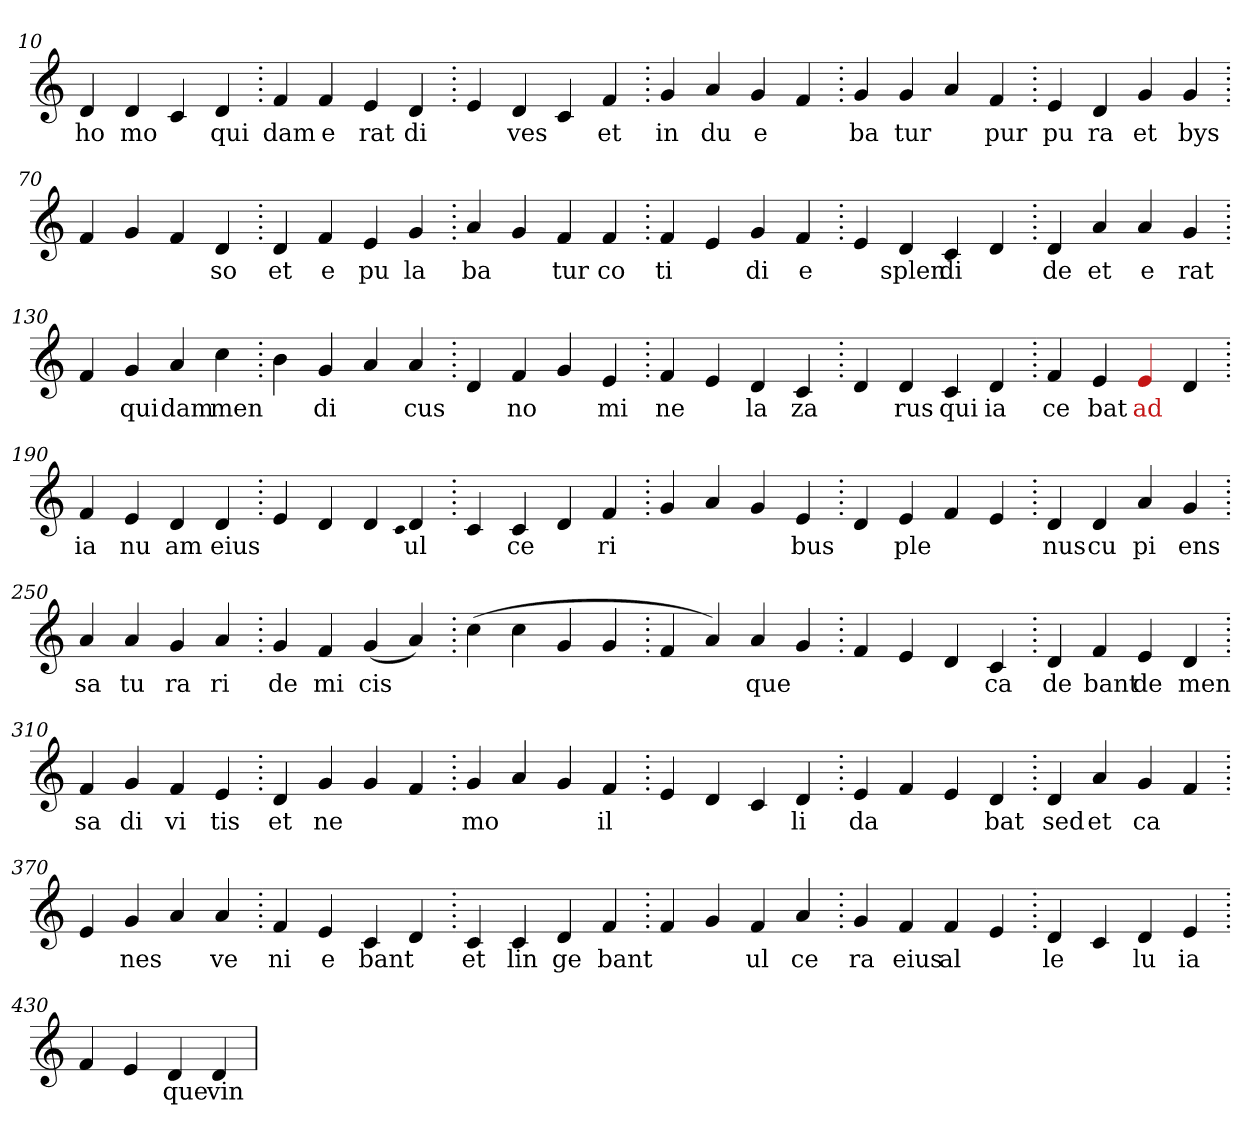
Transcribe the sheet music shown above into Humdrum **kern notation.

**kern	**text
*part1	*part1
*staff1	*staff1
*clefG2	*
=10.	=10.
4d	ho
4d	mo
4c	.
4d	qui
=20.	=20.
4f	dam
4f	e
4e	rat
4d	di
=30.	=30.
4e	.
4d	ves
4c	.
4f	et
=40.	=40.
4g	in
4a	du
4g	e
4f	.
=50.	=50.
4g	ba
4g	tur
4a	.
4f	pur
=60.	=60.
4e	pu
4d	ra
4g	et
4g	bys
=70.	=70.
4f	.
4g	.
4f	.
4d	so
=80.	=80.
4d	et
4f	e
4e	pu
4g	la
=90.	=90.
4a	ba
4g	.
4f	tur
4f	co
=100.	=100.
4f	ti
4e	.
4g	di
4f	e
=110.	=110.
4e	.
4d	splen
4c	di
4d	.
=120.	=120.
4d	de
4a	et
4a	e
4g	rat
=130.	=130.
4f	.
4g	qui
4a	dam
4cc	men
=140.	=140.
4b	.
4g	di
4a	.
4a	cus
=150.	=150.
4d	.
4f	no
4g	.
4e	mi
=160.	=160.
4f	ne
4e	.
4d	la
4c	za
=170.	=170.
4d	.
4d	rus
4c	qui
4d	ia
=180.	=180.
4f	ce
4e	bat
4Re	ad
4d	.
=190.	=190.
4f	ia
4e	nu
4d	am
4d	eius
=200.	=200.
4e	.
4d	.
4d	.
qqc	.
4d	ul
=210.	=210.
4c	.
4c	ce
4d	.
4f	ri
=220.	=220.
4g	.
4a	.
4g	.
4e	bus
=230.	=230.
4d	.
4e	ple
4f	.
4e	.
=240.	=240.
4d	nus
4d	cu
4a	pi
4g	ens
=250.	=250.
4a	sa
4a	tu
4g	ra
4a	ri
=260.	=260.
4g	de
4f	mi
(>4g	cis
4a)	.
=270.	=270.
(>4cc	.
4cc	.
4g	.
4g	.
=280.	=280.
4f	.
4a)	.
4a	que
4g	.
=290.	=290.
4f	.
4e	.
4d	.
4c	ca
=300.	=300.
4d	de
4f	bant
4e	de
4d	men
=310.	=310.
4f	sa
4g	di
4f	vi
4e	tis
=320.	=320.
4d	et
4g	ne
4g	.
4f	.
=330.	=330.
4g	mo
4a	.
4g	.
4f	il
=340.	=340.
4e	.
4d	.
4c	.
4d	li
=350.	=350.
4e	da
4f	.
4e	.
4d	bat
=360.	=360.
4d	sed
4a	et
4g	ca
4f	.
=370.	=370.
4e	.
4g	nes
4a	.
4a	ve
=380.	=380.
4f	ni
4e	e
4c	bant
4d	.
=390.	=390.
4c	et
4c	lin
4d	ge
4f	bant
=400.	=400.
4f	.
4g	.
4f	ul
4a	ce
=410.	=410.
4g	ra
4f	eius
4f	al
4e	.
=420.	=420.
4d	le
4c	.
4d	lu
4e	ia
=430.	=430.
4f	.
4e	.
4d	que
4d	vin
=	=
*-	*-
